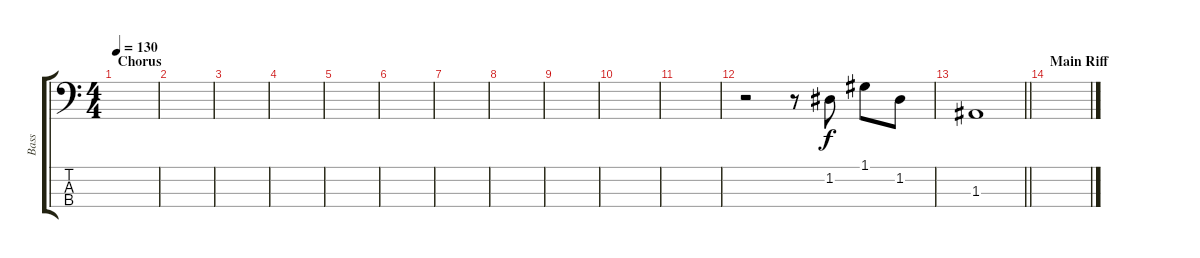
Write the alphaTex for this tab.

\track ("Bass" "Bass") {instrument electricbassfinger}
\staff {score tabs}
\tuning (G2 D2 A1 E1) {hide}
\ts (4 4)
\section ("" "Chorus")
\tempo 130
\clef f4
\ks c
|
|
|
|
|
|
|
|
|
|
|
r.2 r.8 1.2.8 1.1.8 1.2.8 |
\barLineRight lightlight
1.3.1 |
\section ("" "Main Riff")
